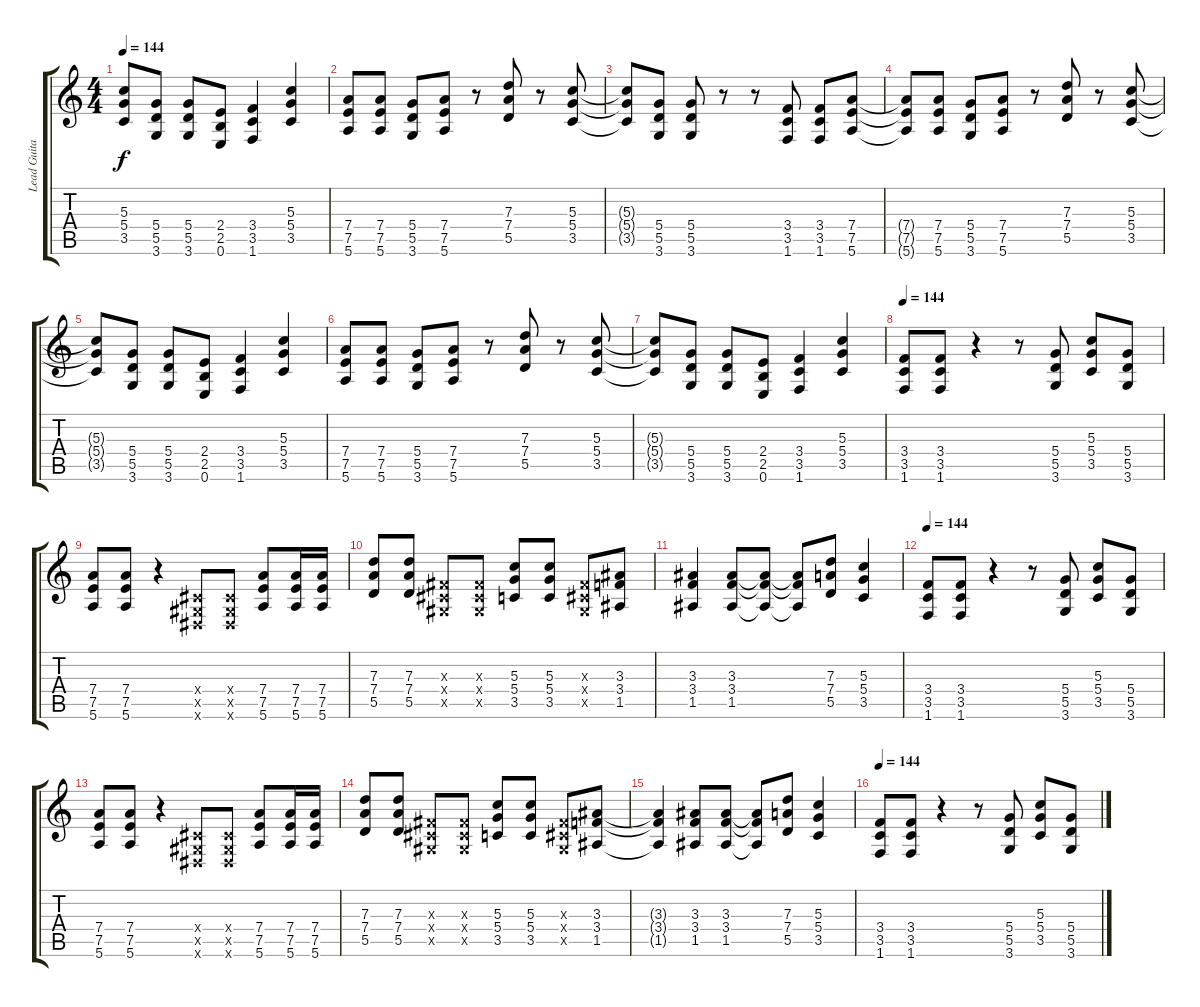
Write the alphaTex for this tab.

\track ("Lead Guitar" "Lead Guita") {instrument distortionguitar}
\staff {score tabs}
\tuning (E4 B3 G3 D3 A2 E2) {hide}
\ts (4 4)
\tempo 144
\clef g2
\ks c
(5.3{t} 5.4{t} 3.5{t}).8{dy f} (5.4 5.5 3.6).8 (5.4 5.5 3.6).8 (2.4 2.5 0.6).8 (3.4 3.5 1.6).4 (5.3 5.4 3.5).4 |
(7.4 7.5 5.6).8 (7.4 7.5 5.6).8 (5.4 5.5 3.6).8 (7.4 7.5 5.6).8 r.8 (7.3 7.4 5.5).8 r.8 (5.3 5.4 3.5).8 |
(5.3{t} 5.4{t} 3.5{t}).8 (5.4 5.5 3.6).8 (5.4 5.5 3.6).8 r.8 r.8 (3.4 3.5 1.6).8 (3.4 3.5 1.6).8 (7.4 7.5 5.6).8 |
(7.4{t} 7.5{t} 5.6{t}).8 (7.4 7.5 5.6).8 (5.4 5.5 3.6).8 (7.4 7.5 5.6).8 r.8 (7.3 7.4 5.5).8 r.8 (5.3 5.4 3.5).8 |
(5.3{t} 5.4{t} 3.5{t}).8 (5.4 5.5 3.6).8 (5.4 5.5 3.6).8 (2.4 2.5 0.6).8 (3.4 3.5 1.6).4 (5.3 5.4 3.5).4 |
(7.4 7.5 5.6).8 (7.4 7.5 5.6).8 (5.4 5.5 3.6).8 (7.4 7.5 5.6).8 r.8 (7.3 7.4 5.5).8 r.8 (5.3 5.4 3.5).8 |
(5.3{t} 5.4{t} 3.5{t}).8 (5.4 5.5 3.6).8 (5.4 5.5 3.6).8 (2.4 2.5 0.6).8 (3.4 3.5 1.6).4 (5.3 5.4 3.5).4 |
\tempo 144
(3.4 3.5 1.6).8 (3.4 3.5 1.6).8 r.4 r.8 (5.4 5.5 3.6).8 (5.3 5.4 3.5).8 (5.4 5.5 3.6).8 |
(7.4 7.5 5.6).8 (7.4 7.5 5.6).8 r.4 (-1.4{x} -1.5{x} -1.6{x}).8 (-1.4{x} -1.5{x} -1.6{x}).8 (7.4 7.5 5.6).8 (7.4 7.5 5.6).16 (7.4 7.5 5.6).16 |
(7.3 7.4 5.5).8 (7.3 7.4 5.5).8 (-1.3{x} -1.4{x} -1.5{x}).8 (-1.3{x} -1.4{x} -1.5{x}).8 (5.3 5.4 3.5).8 (5.3 5.4 3.5).8 (-1.3{x} -1.4{x} -1.5{x}).8 (3.3 3.4 1.5).8 |
(3.3 3.4 1.5).4 (3.3 3.4 1.5).8 (3.3{t} 3.4{t} 1.5{t}).8 (3.3{t} 3.4{t} 1.5{t}).8 (7.3 7.4 5.5).8 (5.3 5.4 3.5).4 |
\tempo 144
(3.4 3.5 1.6).8 (3.4 3.5 1.6).8 r.4 r.8 (5.4 5.5 3.6).8 (5.3 5.4 3.5).8 (5.4 5.5 3.6).8 |
(7.4 7.5 5.6).8 (7.4 7.5 5.6).8 r.4 (-1.4{x} -1.5{x} -1.6{x}).8 (-1.4{x} -1.5{x} -1.6{x}).8 (7.4 7.5 5.6).8 (7.4 7.5 5.6).16 (7.4 7.5 5.6).16 |
(7.3 7.4 5.5).8 (7.3 7.4 5.5).8 (-1.3{x} -1.4{x} -1.5{x}).8 (-1.3{x} -1.4{x} -1.5{x}).8 (5.3 5.4 3.5).8 (5.3 5.4 3.5).8 (-1.3{x} -1.4{x} -1.5{x}).8 (3.3 3.4 1.5).8 |
(3.3{t} 3.4{t} 1.5{t}).4 (3.3 3.4 1.5).8 (3.3 3.4 1.5).8 (3.3{t} 3.4{t} 1.5{t}).8 (7.3 7.4 5.5).8 (5.3 5.4 3.5).4 |
\tempo 144
(3.4 3.5 1.6).8 (3.4 3.5 1.6).8 r.4 r.8 (5.4 5.5 3.6).8 (5.3 5.4 3.5).8 (5.4 5.5 3.6).8
